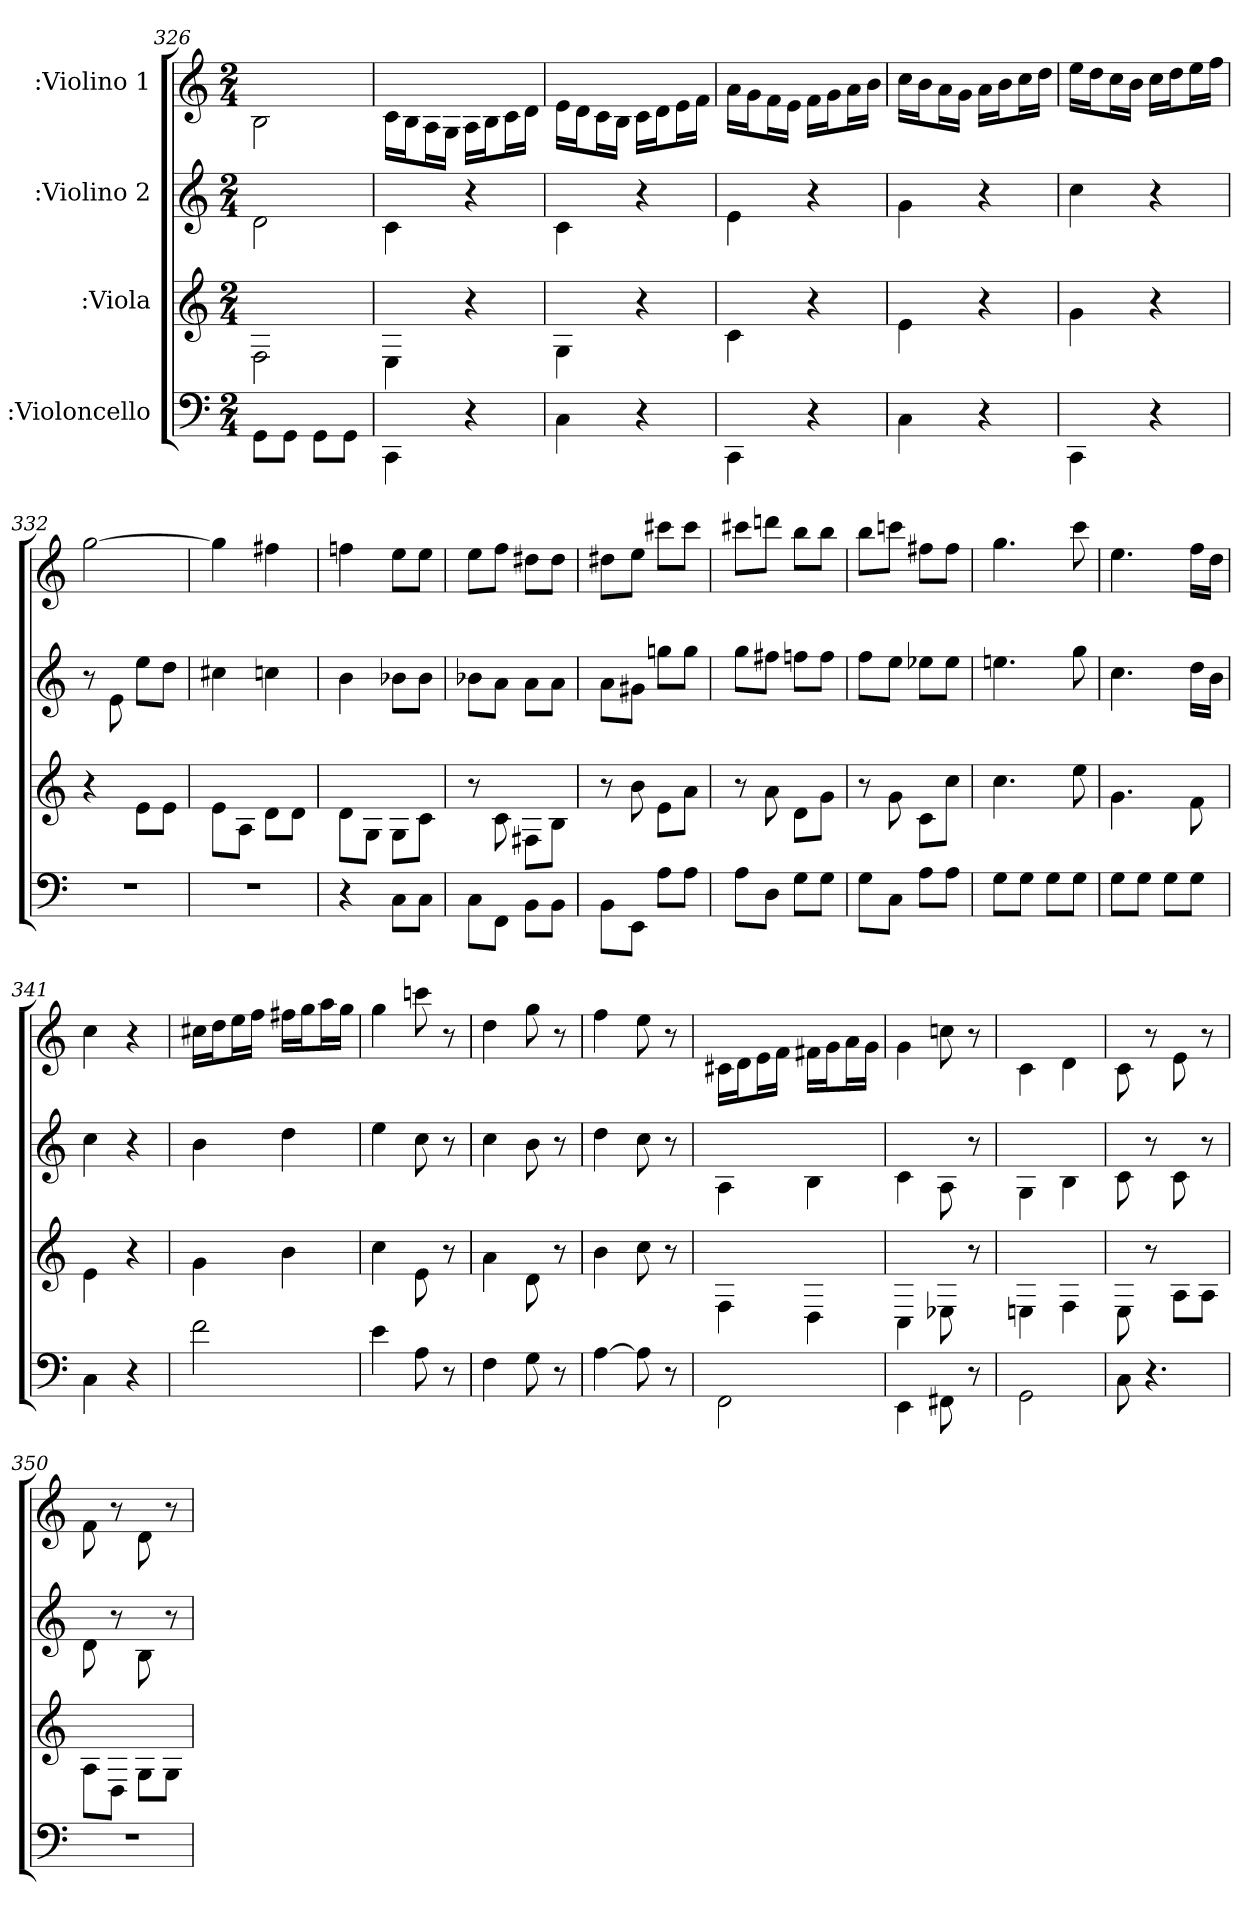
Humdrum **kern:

**kern	**kern	**kern	**kern
*part4	*part3	*part2	*part1
*staff4	*staff3	*staff2	*staff1
*I":Violoncello	*I":Viola	*I":Violino 2	*I":Violino 1
*k[]	*k[]	*k[]	*k[]
*C:	*C:	*C:	*C:
*M2/4	*M2/4	*M2/4	*M2/4
=326	=326	=326	=326
8GG\L	2F\	2d\	2B\
8GG\J	.	.	.
8GG\L	.	.	.
8GG\J	.	.	.
=327	=327	=327	=327
4CC\	4E\	4c\	16c\LL
.	.	.	16B\J
.	.	.	16A\L
.	.	.	16G\JJ
4r	4r	4r	16A\LL
.	.	.	16B\J
.	.	.	16c\L
.	.	.	16d\JJ
=328	=328	=328	=328
4C\	4G\	4c\	16e\LL
.	.	.	16d\J
.	.	.	16c\L
.	.	.	16B\JJ
4r	4r	4r	16c\LL
.	.	.	16d\J
.	.	.	16e\L
.	.	.	16f\JJ
=329	=329	=329	=329
4CC\	4c\	4e\	16a\LL
.	.	.	16g\J
.	.	.	16f\L
.	.	.	16e\JJ
4r	4r	4r	16f\LL
.	.	.	16g\J
.	.	.	16a\L
.	.	.	16b\JJ
=330	=330	=330	=330
4C\	4e\	4g\	16cc\LL
.	.	.	16b\J
.	.	.	16a\L
.	.	.	16g\JJ
4r	4r	4r	16a\LL
.	.	.	16b\J
.	.	.	16cc\L
.	.	.	16dd\JJ
=331	=331	=331	=331
4CC\	4g\	4cc\	16ee\LL
.	.	.	16dd\J
.	.	.	16cc\L
.	.	.	16b\JJ
4r	4r	4r	16cc\LL
.	.	.	16dd\J
.	.	.	16ee\L
.	.	.	16ff\JJ
=332	=332	=332	=332
2r	4r	8r	[2gg\
.	.	8e\	.
.	8e\L	8ee\L	.
.	8e\J	8dd\J	.
=333	=333	=333	=333
2r	8e\L	4cc#X\	4gg\]
.	8A\J	.	.
.	8d\L	4ccn\	4ff#X\
.	8d\J	.	.
=334	=334	=334	=334
4r	8d\L	4b\	4ffn\
.	8G\J	.	.
8C\L	8G\L	8b-X\L	8ee\L
8C\J	8c\J	8b-\J	8ee\J
=335	=335	=335	=335
8C\L	8r	8b-X\L	8ee\L
8FF\J	8c\	8a\J	8ff\J
8BB\L	8F#X\L	8a\L	8dd#X\L
8BB\J	8B\J	8a\J	8dd#\J
=336	=336	=336	=336
8BB\L	8r	8a\L	8dd#X\L
8EE\J	8b\	8g#X\J	8ee\J
8A\L	8e\L	8ggn\L	8ccc#X\L
8A\J	8a\J	8gg\J	8ccc#\J
=337	=337	=337	=337
8A\L	8r	8gg\L	8ccc#X\L
8D\J	8a\	8ff#X\J	8dddn\J
8G\L	8d\L	8ffn\L	8bb\L
8G\J	8g\J	8ff\J	8bb\J
=338	=338	=338	=338
8G\L	8r	8ff\L	8bb\L
8C\J	8g\	8ee\J	8cccn\J
8A\L	8c\L	8ee-X\L	8ff#X\L
8A\J	8cc\J	8ee-\J	8ff#\J
=339	=339	=339	=339
8G\L	4.cc\	4.een\	4.gg\
8G\J	.	.	.
8G\L	.	.	.
8G\J	8ee\	8gg\	8ccc\
=340	=340	=340	=340
8G\L	4.g\	4.cc\	4.ee\
8G\J	.	.	.
8G\L	.	.	.
8G\J	8f\	16dd\LL	16ff\LL
.	.	16b\JJ	16dd\JJ
=341	=341	=341	=341
4C\	4e\	4cc\	4cc\
4r	4r	4r	4r
=342	=342	=342	=342
2f\	4g\	4b\	16cc#X\LL
.	.	.	16dd\J
.	.	.	16ee\L
.	.	.	16ff\JJ
.	4b\	4dd\	16ff#X\LL
.	.	.	16gg\J
.	.	.	16aa\L
.	.	.	16gg\JJ
=343	=343	=343	=343
4e\	4cc\	4ee\	4gg\
8A\	8e\	8cc\	8cccn\
8r	8r	8r	8r
=344	=344	=344	=344
4F\	4a\	4cc\	4dd\
8G\	8d\	8b\	8gg\
8r	8r	8r	8r
=345	=345	=345	=345
[4A\	4b\	4dd\	4ff\
8A\]	8cc\	8cc\	8ee\
8r	8r	8r	8r
=346	=346	=346	=346
2FF\	4F\	4A\	16c#X\LL
.	.	.	16d\J
.	.	.	16e\L
.	.	.	16f\JJ
.	4D\	4B\	16f#X\LL
.	.	.	16g\J
.	.	.	16a\L
.	.	.	16g\JJ
=347	=347	=347	=347
4EE\	4C\	4c\	4g\
8FF#X\	8E-X\	8A\	8ccn\
8r	8r	8r	8r
=348	=348	=348	=348
2GG\	4En\	4G\	4c\
.	4F\	4B\	4d\
=349	=349	=349	=349
8C\	8E\	8c\	8c\
4.r	8r	8r	8r
.	8A\L	8c\	8e\
.	8A\J	8r	8r
=350	=350	=350	=350
2r	8A\L	8d\	8f\
.	8D\J	8r	8r
.	8G\L	8B\	8d\
.	8G\J	8r	8r
=	=	=	=
*-	*-	*-	*-
